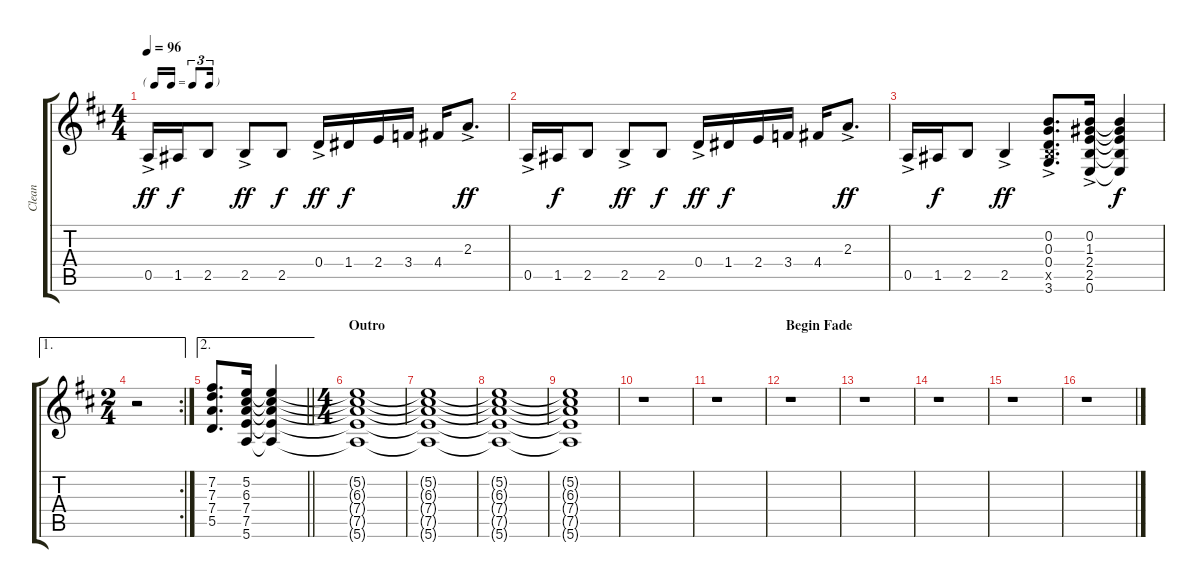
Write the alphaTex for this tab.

\track ("Clean" "Clean") {instrument electricguitarclean}
\staff {score tabs}
\tuning (E4 B3 G3 D3 A2 E2) {hide}
\ts (4 4)
\tf triplet16th
\tempo 96
\clef g2
\ks d
0.5{ac}.16{dy ff} 1.5.16{dy f} 2.5.8 2.5{ac}.8{dy ff} 2.5.8{dy f} 0.4{ac}.16{dy ff} 1.4.16{dy f} 2.4.16 3.4.16 4.4.16 2.3{ac}.8{d dy ff} |
0.5{ac}.16 1.5.16{dy f} 2.5.8 2.5{ac}.8{dy ff} 2.5.8{dy f} 0.4{ac}.16{dy ff} 1.4.16{dy f} 2.4.16 3.4.16 4.4.16 2.3{ac}.8{d dy ff} |
0.5{ac}.16 1.5.16{dy f} 2.5.8 2.5{ac}.4{dy ff} (0.2{ac} 0.3{ac} 0.4{ac} 2.5{ac x} 3.6{ac}).8{d} (0.2{ac} 1.3{ac} 2.4{ac} 2.5{ac} 0.6{ac}).16 (0.2{t} 1.3{t} 2.4{t} 2.5{t} 0.6{t}).4{dy f} |
\ae 1
\rc 2
\ts (2 4)
r.2 |
\ae 2
\barLineRight lightlight
(7.2 7.3 7.4 5.5).8{d} (5.2 6.3 7.4 7.5 5.6).16 (5.2{t} 6.3{t} 7.4{t} 7.5{t} 5.6{t}).4 |
\ts (4 4)
\section ("" "Outro")
(5.2{t} 6.3{t} 7.4{t} 7.5{t} 5.6{t}).1 |
(5.2{t} 6.3{t} 7.4{t} 7.5{t} 5.6{t}).1 |
(5.2{t} 6.3{t} 7.4{t} 7.5{t} 5.6{t}).1 |
(5.2{t} 6.3{t} 7.4{t} 7.5{t} 5.6{t}).1 |
r.1 |
r.1 |
\section ("" "Begin Fade")
r.1 |
r.1 |
r.1 |
r.1 |
r.1
